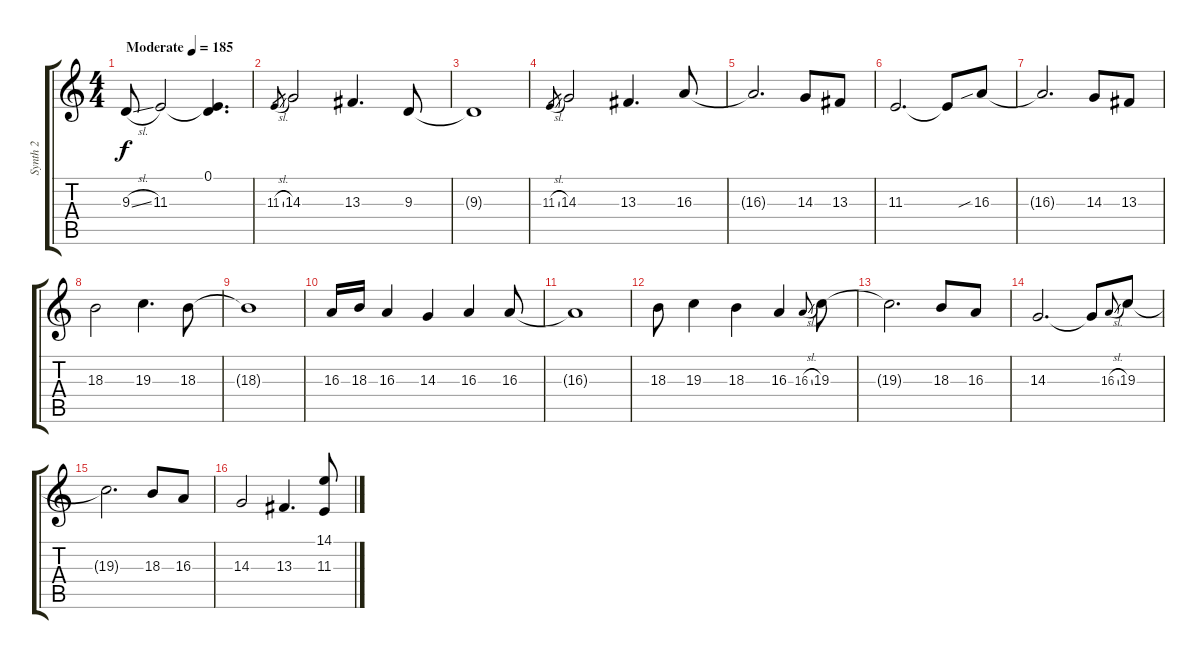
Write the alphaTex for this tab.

\track ("Synth 2" "Synth 2") {instrument stringensemble1}
\staff {score tabs}
\tuning (D4 A3 F3 C3 G2 C2) {hide}
\ts (4 4)
\tempo (185 "Moderate")
\clef g2
\ks c
9.3{sl}.8{dy f instrument stringensemble1} 11.3.2 (0.1 11.3{t}).4{d} |
11.3{sl}.8{gr} 14.3.2 13.3.4{d} 9.3.8 |
9.3{t}.1 |
11.3{sl}.8{gr} 14.3.2 13.3.4{d} 16.3.8 |
16.3{t}.2{d} 14.3.8 13.3.8 |
11.3.2{d} 11.3{t}.8 16.3{sib}.8 |
16.3{t}.2{d} 14.3.8 13.3.8 |
18.3.2 19.3.4{d} 18.3.8 |
18.3{t}.1 |
16.3.16 18.3.16 16.3.4 14.3.4 16.3.4 16.3.8 |
16.3{t}.1 |
18.3.8 19.3.4 18.3.4 16.3.4 16.3{sl}.8{gr onbeat} 19.3.8 |
19.3{t}.2{d} 18.3.8 16.3.8 |
14.3.2{d} 14.3{t}.8 16.3{sl}.8{gr onbeat} 19.3.8 |
19.3{t}.2{d} 18.3.8 16.3.8 |
14.3.2 13.3.4{d} (14.1 11.3).8
